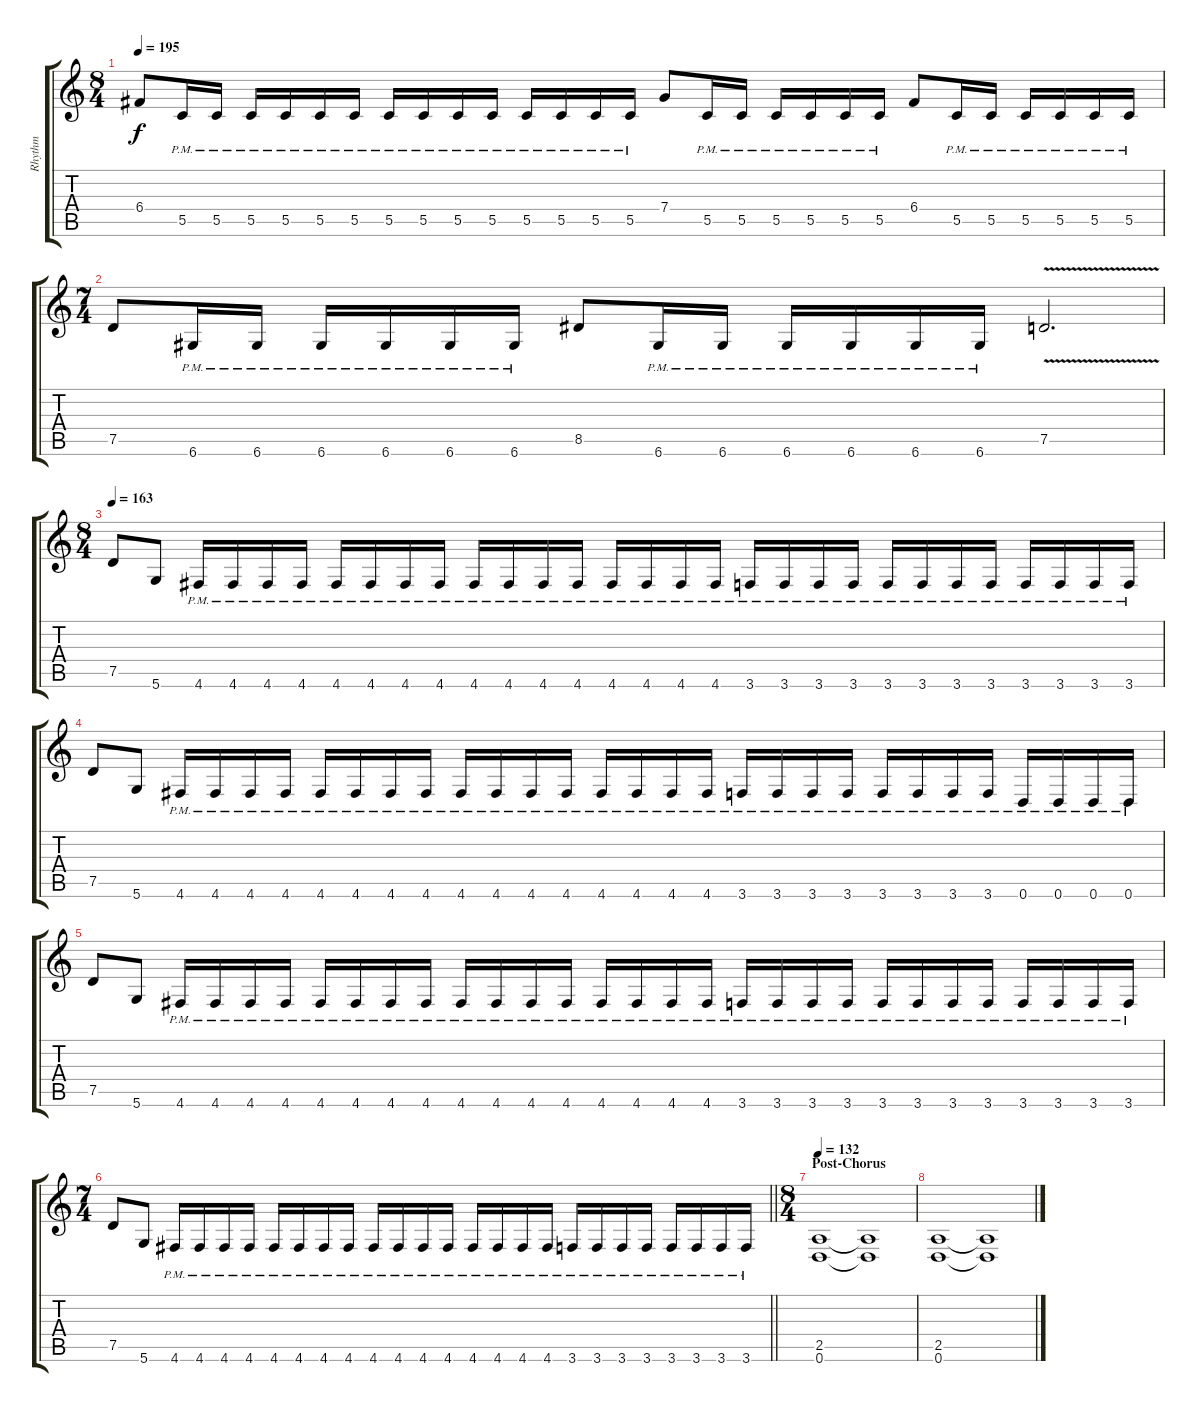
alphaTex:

\track ("Rhythm" "Rhythm") {instrument distortionguitar}
\staff {score tabs}
\tuning (D4 A3 F3 C3 G2 D2) {hide}
\ts (8 4)
\tempo 195
\clef g2
\ks c
6.4.8{dy f} 5.5{pm}.16 5.5{pm}.16 5.5{pm}.16 5.5{pm}.16 5.5{pm}.16 5.5{pm}.16 5.5{pm}.16 5.5{pm}.16 5.5{pm}.16 5.5{pm}.16 5.5{pm}.16 5.5{pm}.16 5.5{pm}.16 5.5{pm}.16 7.4.8 5.5{pm}.16 5.5{pm}.16 5.5{pm}.16 5.5{pm}.16 5.5{pm}.16 5.5{pm}.16 6.4.8 5.5{pm}.16 5.5{pm}.16 5.5{pm}.16 5.5{pm}.16 5.5{pm}.16 5.5{pm}.16 |
\ts (7 4)
7.5.8 6.6{pm}.16 6.6{pm}.16 6.6{pm}.16 6.6{pm}.16 6.6{pm}.16 6.6{pm}.16 8.5.8 6.6{pm}.16 6.6{pm}.16 6.6{pm}.16 6.6{pm}.16 6.6{pm}.16 6.6{pm}.16 7.5{v}.2{d} |
\ts (8 4)
\tempo 163
7.5.8 5.6.8 4.6{pm}.16 4.6{pm}.16 4.6{pm}.16 4.6{pm}.16 4.6{pm}.16 4.6{pm}.16 4.6{pm}.16 4.6{pm}.16 4.6{pm}.16 4.6{pm}.16 4.6{pm}.16 4.6{pm}.16 4.6{pm}.16 4.6{pm}.16 4.6{pm}.16 4.6{pm}.16 3.6{pm}.16 3.6{pm}.16 3.6{pm}.16 3.6{pm}.16 3.6{pm}.16 3.6{pm}.16 3.6{pm}.16 3.6{pm}.16 3.6{pm}.16 3.6{pm}.16 3.6{pm}.16 3.6{pm}.16 |
7.5.8 5.6.8 4.6{pm}.16 4.6{pm}.16 4.6{pm}.16 4.6{pm}.16 4.6{pm}.16 4.6{pm}.16 4.6{pm}.16 4.6{pm}.16 4.6{pm}.16 4.6{pm}.16 4.6{pm}.16 4.6{pm}.16 4.6{pm}.16 4.6{pm}.16 4.6{pm}.16 4.6{pm}.16 3.6{pm}.16 3.6{pm}.16 3.6{pm}.16 3.6{pm}.16 3.6{pm}.16 3.6{pm}.16 3.6{pm}.16 3.6{pm}.16 0.6{pm}.16 0.6{pm}.16 0.6{pm}.16 0.6{pm}.16 |
7.5.8 5.6.8 4.6{pm}.16 4.6{pm}.16 4.6{pm}.16 4.6{pm}.16 4.6{pm}.16 4.6{pm}.16 4.6{pm}.16 4.6{pm}.16 4.6{pm}.16 4.6{pm}.16 4.6{pm}.16 4.6{pm}.16 4.6{pm}.16 4.6{pm}.16 4.6{pm}.16 4.6{pm}.16 3.6{pm}.16 3.6{pm}.16 3.6{pm}.16 3.6{pm}.16 3.6{pm}.16 3.6{pm}.16 3.6{pm}.16 3.6{pm}.16 3.6{pm}.16 3.6{pm}.16 3.6{pm}.16 3.6{pm}.16 |
\ts (7 4)
\barLineRight lightlight
7.5.8 5.6.8 4.6{pm}.16 4.6{pm}.16 4.6{pm}.16 4.6{pm}.16 4.6{pm}.16 4.6{pm}.16 4.6{pm}.16 4.6{pm}.16 4.6{pm}.16 4.6{pm}.16 4.6{pm}.16 4.6{pm}.16 4.6{pm}.16 4.6{pm}.16 4.6{pm}.16 4.6{pm}.16 3.6{pm}.16 3.6{pm}.16 3.6{pm}.16 3.6{pm}.16 3.6{pm}.16 3.6{pm}.16 3.6{pm}.16 3.6{pm}.16 |
\ts (8 4)
\section ("" "Post-Chorus")
\tempo 132
(2.5 0.6).1 (2.5{t} 0.6{t}).1 |
(2.5 0.6).1 (2.5{t} 0.6{t}).1
